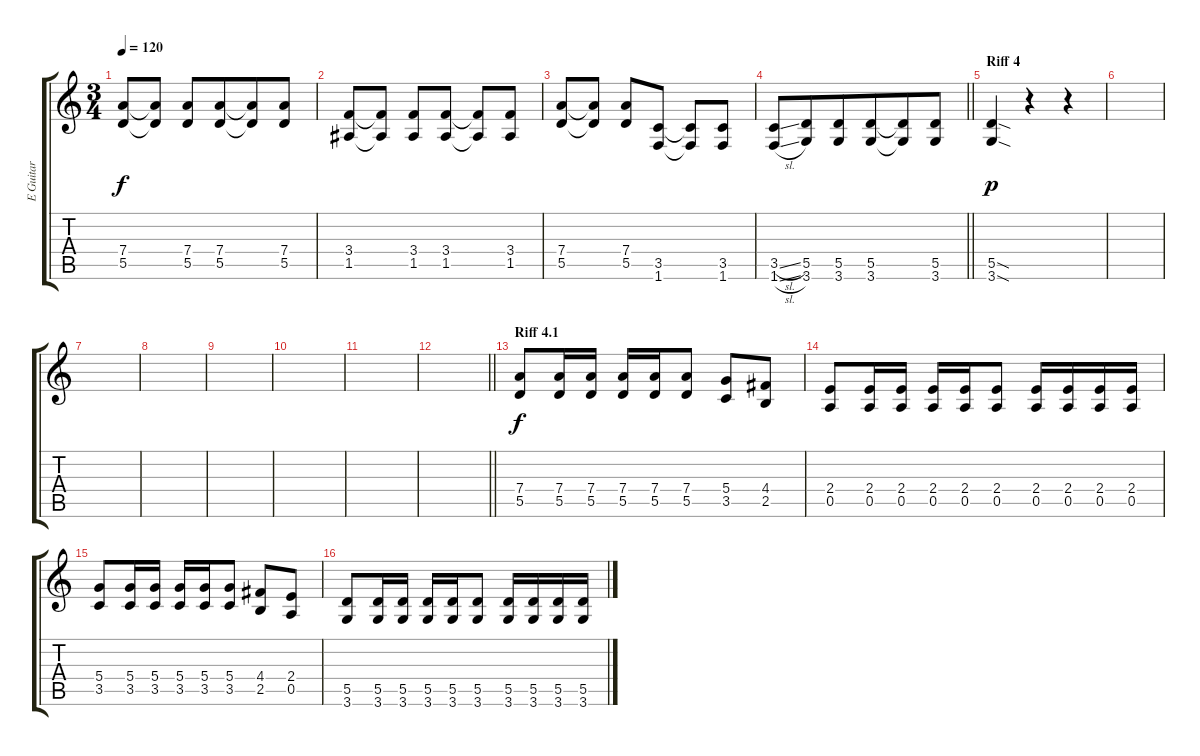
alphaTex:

\track ("E Guitar" "E Guitar") {instrument distortionguitar}
\staff {score tabs}
\tuning (E4 B3 G3 D3 A2 E2) {hide}
\ts (3 4)
\tempo 120
\clef g2
\ks c
(7.4 5.5).8{dy f} (7.4{t} 5.5{t}).8 (7.4 5.5).8{beam merge} (7.4 5.5).8{beam merge} (7.4{t} 5.5{t}).8{beam merge} (7.4 5.5).8 |
(3.4 1.5).8 (3.4{t} 1.5{t}).8 (3.4 1.5).8 (3.4 1.5).8 (3.4{t} 1.5{t}).8 (3.4 1.5).8 |
(7.4 5.5).8 (7.4{t} 5.5{t}).8 (7.4 5.5).8 (3.5 1.6).8 (3.5{t} 1.6{t}).8 (3.5 1.6).8 |
\barLineRight lightlight
(3.5{sl} 1.6{sl}).8 (5.5 3.6).8{beam merge} (5.5 3.6).8 (5.5 3.6).8{beam merge} (5.5{t} 3.6{t}).8 (5.5 3.6).8 |
\section ("" "Riff 4")
(5.5{sod} 3.6{sod}).4{dy p} r.4 r.4 |
|
|
|
|
|
|
\barLineRight lightlight
|
\section ("" "Riff 4.1")
(7.4 5.5).8{dy f} (7.4 5.5).16 (7.4 5.5).16 (7.4 5.5).16 (7.4 5.5).16 (7.4 5.5).8 (5.4 3.5).8 (4.4 2.5).8 |
(2.4 0.5).8 (2.4 0.5).16 (2.4 0.5).16 (2.4 0.5).16 (2.4 0.5).16 (2.4 0.5).8 (2.4 0.5).16 (2.4 0.5).16 (2.4 0.5).16 (2.4 0.5).16 |
(5.4 3.5).8 (5.4 3.5).16 (5.4 3.5).16 (5.4 3.5).16 (5.4 3.5).16 (5.4 3.5).8 (4.4 2.5).8 (2.4 0.5).8 |
(5.5 3.6).8 (5.5 3.6).16 (5.5 3.6).16 (5.5 3.6).16 (5.5 3.6).16 (5.5 3.6).8 (5.5 3.6).16 (5.5 3.6).16 (5.5 3.6).16 (5.5 3.6).16
